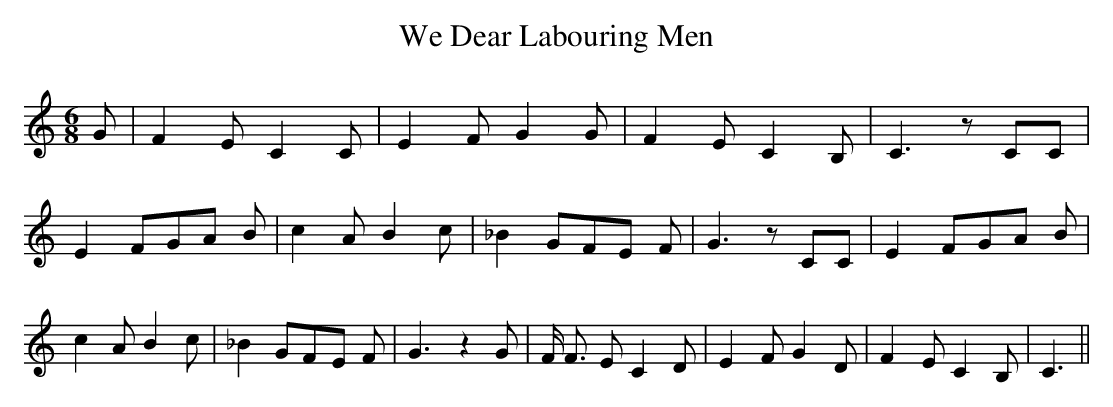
X:1
T:We Dear Labouring Men
M:6/8
L:1/8
K:C
 G| F2 E C2 C| E2 F G2 G| F2 E C2 B,| C3 z CC| E2 FG-A B| c2 A B2 c|\
 _B2 GF-E F| G3 z CC| E2 FG-A B| c2 A B2 c| _B2 GF-E F| G3 z2 G| F/2 F3/2 E C2 D|\
 E2 F G2 D| F2 E C2 B,| C3||
